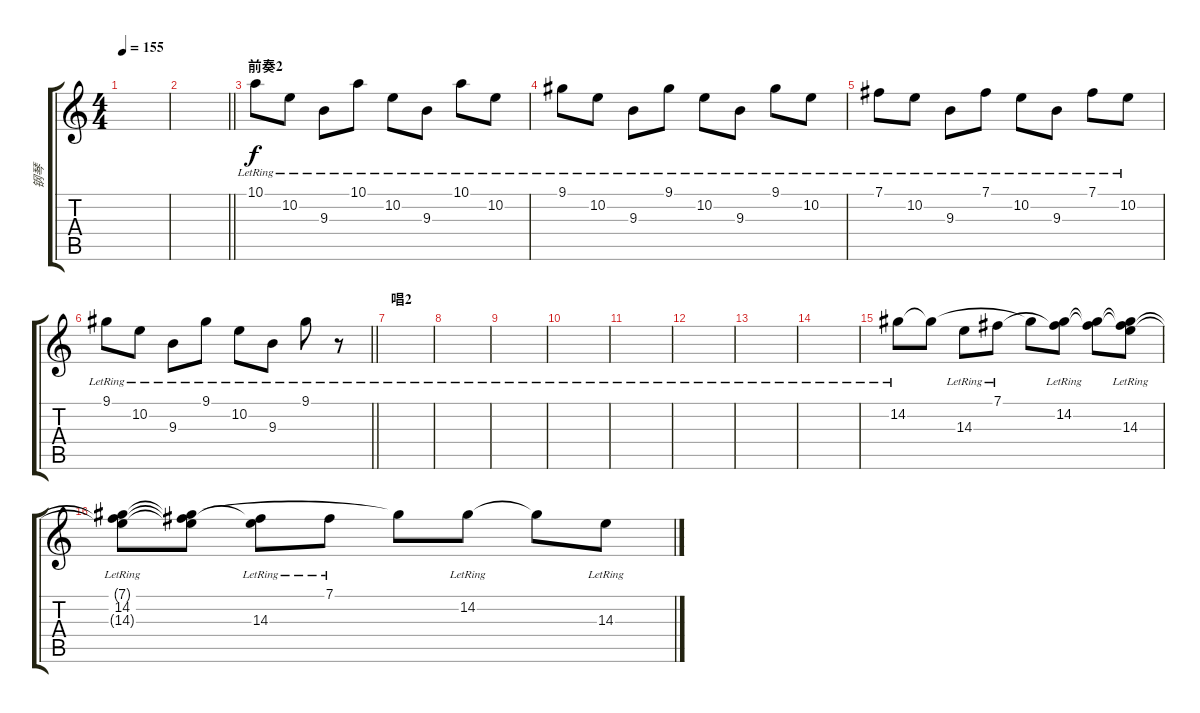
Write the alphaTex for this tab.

\track ("钢琴" "钢琴") {instrument acousticgrandpiano}
\staff {score tabs}
\tuning (B4 Gb4 D4 A3 E3 B2) {hide}
\ts (4 4)
\tempo 155
\clef g2
\ks c
|
\barLineRight lightlight
|
\section ("" "前奏2")
10.1{lr}.8 10.2{lr}.8 9.3{lr}.8 10.1{lr}.8 10.2{lr}.8 9.3{lr}.8 10.1{lr}.8 10.2{lr}.8 |
9.1{lr}.8 10.2{lr}.8 9.3{lr}.8 9.1{lr}.8 10.2{lr}.8 9.3{lr}.8 9.1{lr}.8 10.2{lr}.8 |
7.1{lr}.8 10.2{lr}.8 9.3{lr}.8 7.1{lr}.8 10.2{lr}.8 9.3{lr}.8 7.1{lr}.8 10.2{lr}.8 |
\barLineRight lightlight
9.1{lr}.8 10.2{lr}.8 9.3{lr}.8 9.1{lr}.8 10.2{lr}.8 9.3{lr}.8 9.1{lr}.8 r.8 |
\section ("" "唱2")
|
|
|
|
|
|
|
|
14.2{lr}.8 14.2{t}.8 14.3{lr}.8 7.1{lr}.8 14.2{t}.8 (7.1{t} 14.2{lr}).8 (7.1{t} 14.2{t}).8 (7.1{t} 14.2{t} 14.3{lr}).8 |
(7.1{t} 14.2{lr} 14.3{t}).8 (7.1{t} 14.2{t} 14.3{t}).8 (7.1{t} 14.3{lr}).8 7.1{lr}.8 14.2{t}.8 14.2{lr}.8 14.2{t}.8 14.3{lr}.8
